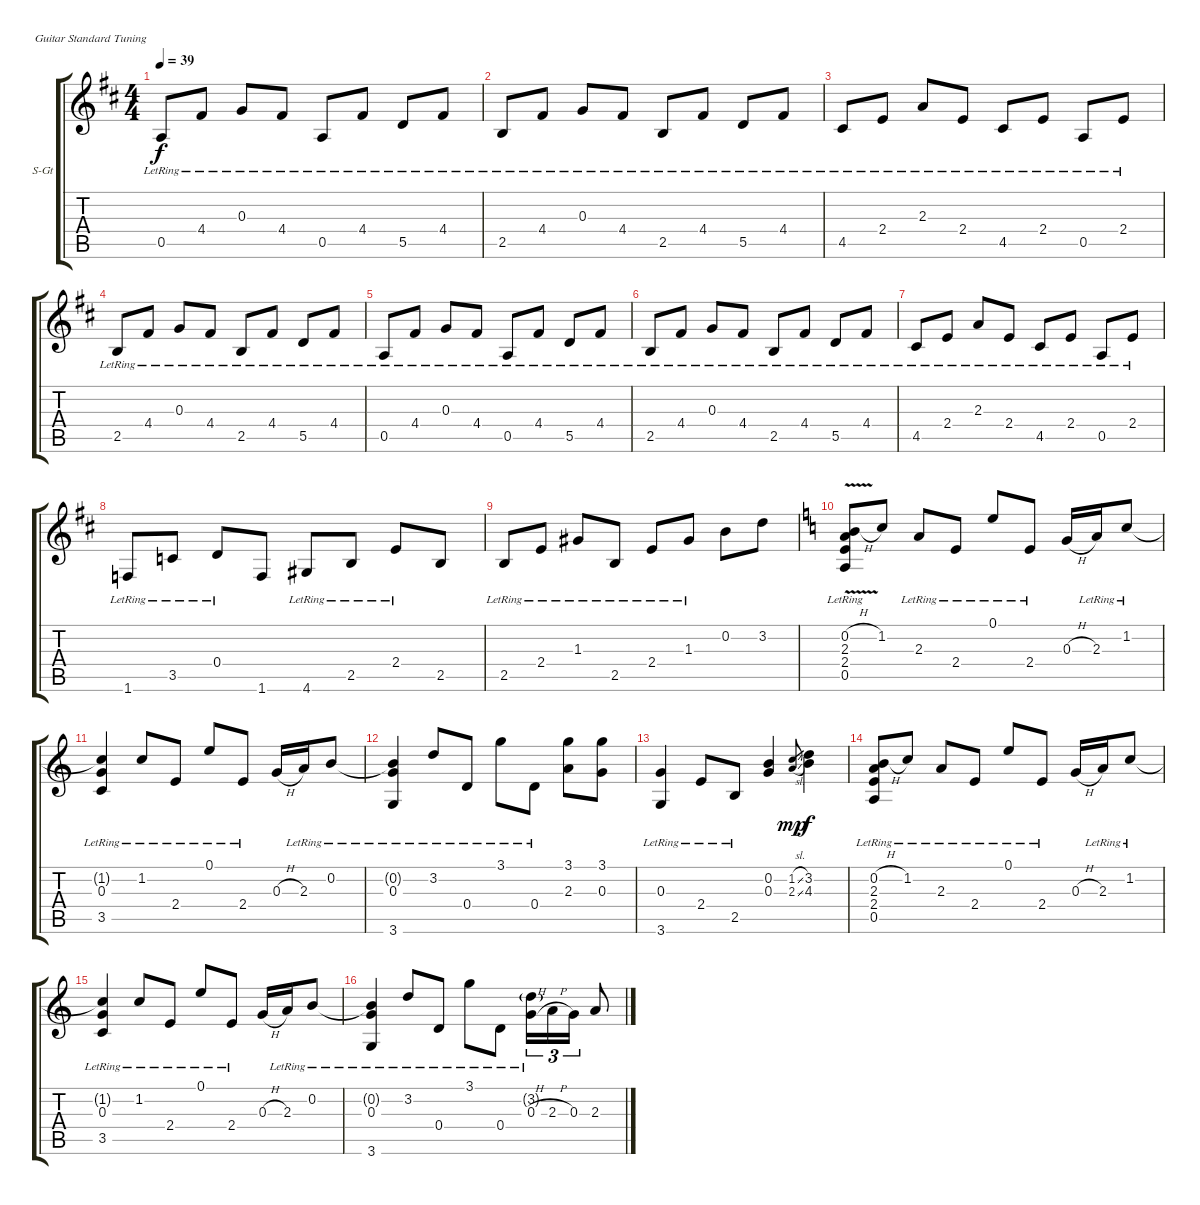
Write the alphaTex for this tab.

\bracketExtendMode groupsimilarinstruments
\firstSystemTrackNameOrientation horizontal
\otherSystemsTrackNameOrientation horizontal
\track ("Guitare 1 " "S-Gt") {instrument acousticguitarsteel}
\staff {score tabs}
\tuning (E4 B3 G3 D3 A2 E2)
\ts (4 4)
\tempo 39
\clef g2
\ks d
0.5{lr}.8{dy f} 4.4{lr}.8 0.3{lr}.8 4.4{lr}.8 0.5{lr}.8 4.4{lr}.8 5.5{lr}.8 4.4{lr}.8 |
2.5{lr}.8 4.4{lr}.8 0.3{lr}.8 4.4{lr}.8 2.5{lr}.8 4.4{lr}.8 5.5{lr}.8 4.4{lr}.8 |
4.5{lr}.8 2.4{lr}.8 2.3{lr}.8 2.4{lr}.8 4.5{lr}.8 2.4{lr}.8 0.5{lr}.8 2.4{lr}.8 |
2.5{lr}.8 4.4{lr}.8 0.3{lr}.8 4.4{lr}.8 2.5{lr}.8 4.4{lr}.8 5.5{lr}.8 4.4{lr}.8 |
0.5{lr}.8 4.4{lr}.8 0.3{lr}.8 4.4{lr}.8 0.5{lr}.8 4.4{lr}.8 5.5{lr}.8 4.4{lr}.8 |
2.5{lr}.8 4.4{lr}.8 0.3{lr}.8 4.4{lr}.8 2.5{lr}.8 4.4{lr}.8 5.5{lr}.8 4.4{lr}.8 |
4.5{lr}.8 2.4{lr}.8 2.3{lr}.8 2.4{lr}.8 4.5{lr}.8 2.4{lr}.8 0.5{lr}.8 2.4{lr}.8 |
1.6{lr}.8 3.5{lr}.8 0.4{lr}.8 1.6.8 4.6{lr}.8 2.5{lr}.8 2.4{lr}.8 2.5.8 |
2.5{lr}.8 2.4{lr}.8 1.3{lr}.8 2.5{lr}.8 2.4{lr}.8 1.3{lr}.8 0.2.8 3.2.8 |
\ks c
(0.2{h} 2.3{v lr} 2.4{v lr} 0.5{lr}).8 1.2.8 2.3{lr}.8 2.4{lr}.8 0.1{lr}.8 2.4{lr}.8 0.3{h}.16 2.3{lr}.16 1.2{lr}.8 |
(1.2{lr t} 0.3{lr} 3.5{lr}).4 1.2{lr}.8 2.4{lr}.8 0.1{lr}.8 2.4{lr}.8 0.3{h}.16 2.3{lr}.16 0.2{lr}.8 |
(0.2{lr t} 0.3{lr} 3.6{lr}).4 3.2{lr}.8 0.4{lr}.8 3.1{lr}.8 0.4{lr}.8 (3.1 2.3).8 (3.1 0.3).8 |
(0.3{lr} 3.6{lr}).4 2.4{lr}.8 2.5{lr}.8 (0.2 0.3).4 (1.2{sl} 2.3{sl}).8{gr dy mp} (3.2 4.3).4{dy f} |
(0.2{h} 2.3{lr} 2.4{lr} 0.5{lr}).8 1.2{lr}.8 2.3{lr}.8 2.4{lr}.8 0.1{lr}.8 2.4{lr}.8 0.3{h}.16 2.3{lr}.16 1.2{lr}.8 |
(1.2{lr t} 0.3{lr} 3.5{lr}).4 1.2{lr}.8 2.4{lr}.8 0.1{lr}.8 2.4{lr}.8 0.3{h}.16 2.3{lr}.16 0.2{lr}.8 |
(0.2{lr t} 0.3{lr} 3.6{lr}).4 3.2{lr}.8 0.4{lr}.8 3.1{lr}.8 0.4{lr}.8 (3.2{g lr} 0.3{h}).16{tu (3 2)} 2.3{h}.16{tu (3 2)} 0.3.16{tu (3 2)} 2.3.8
